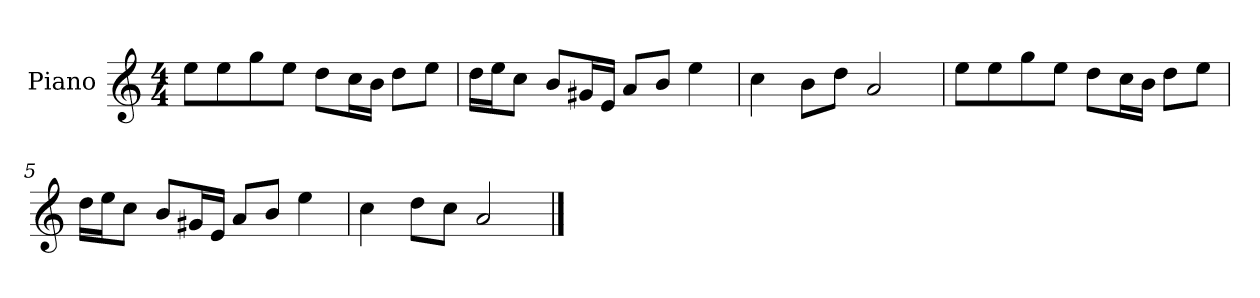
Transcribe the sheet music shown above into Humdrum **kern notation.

**kern
*part1
*staff1
*I"Piano
*I'P-no
*clefG2
*k[]
*M4/4
*MM90
=1
8ee\L
8ee\
8gg\
8ee\J
8dd\L
16cc\L
16b\JJ
8dd\L
8ee\J
=2
16dd\LL
16ee\J
8cc\J
8b/L
16g#X/L
16e/JJ
8a/L
8b/J
4ee\
=3
4cc\
8b\L
8dd\J
2a/
=4
8ee\L
8ee\
8gg\
8ee\J
8dd\L
16cc\L
16b\JJ
8dd\L
8ee\J
=5
16dd\LL
16ee\J
8cc\J
8b/L
16g#X/L
16e/JJ
8a/L
8b/J
4ee\
!!LO:LB:g=z
=6
4cc\
8dd\L
8cc\J
2a/
==
*-
